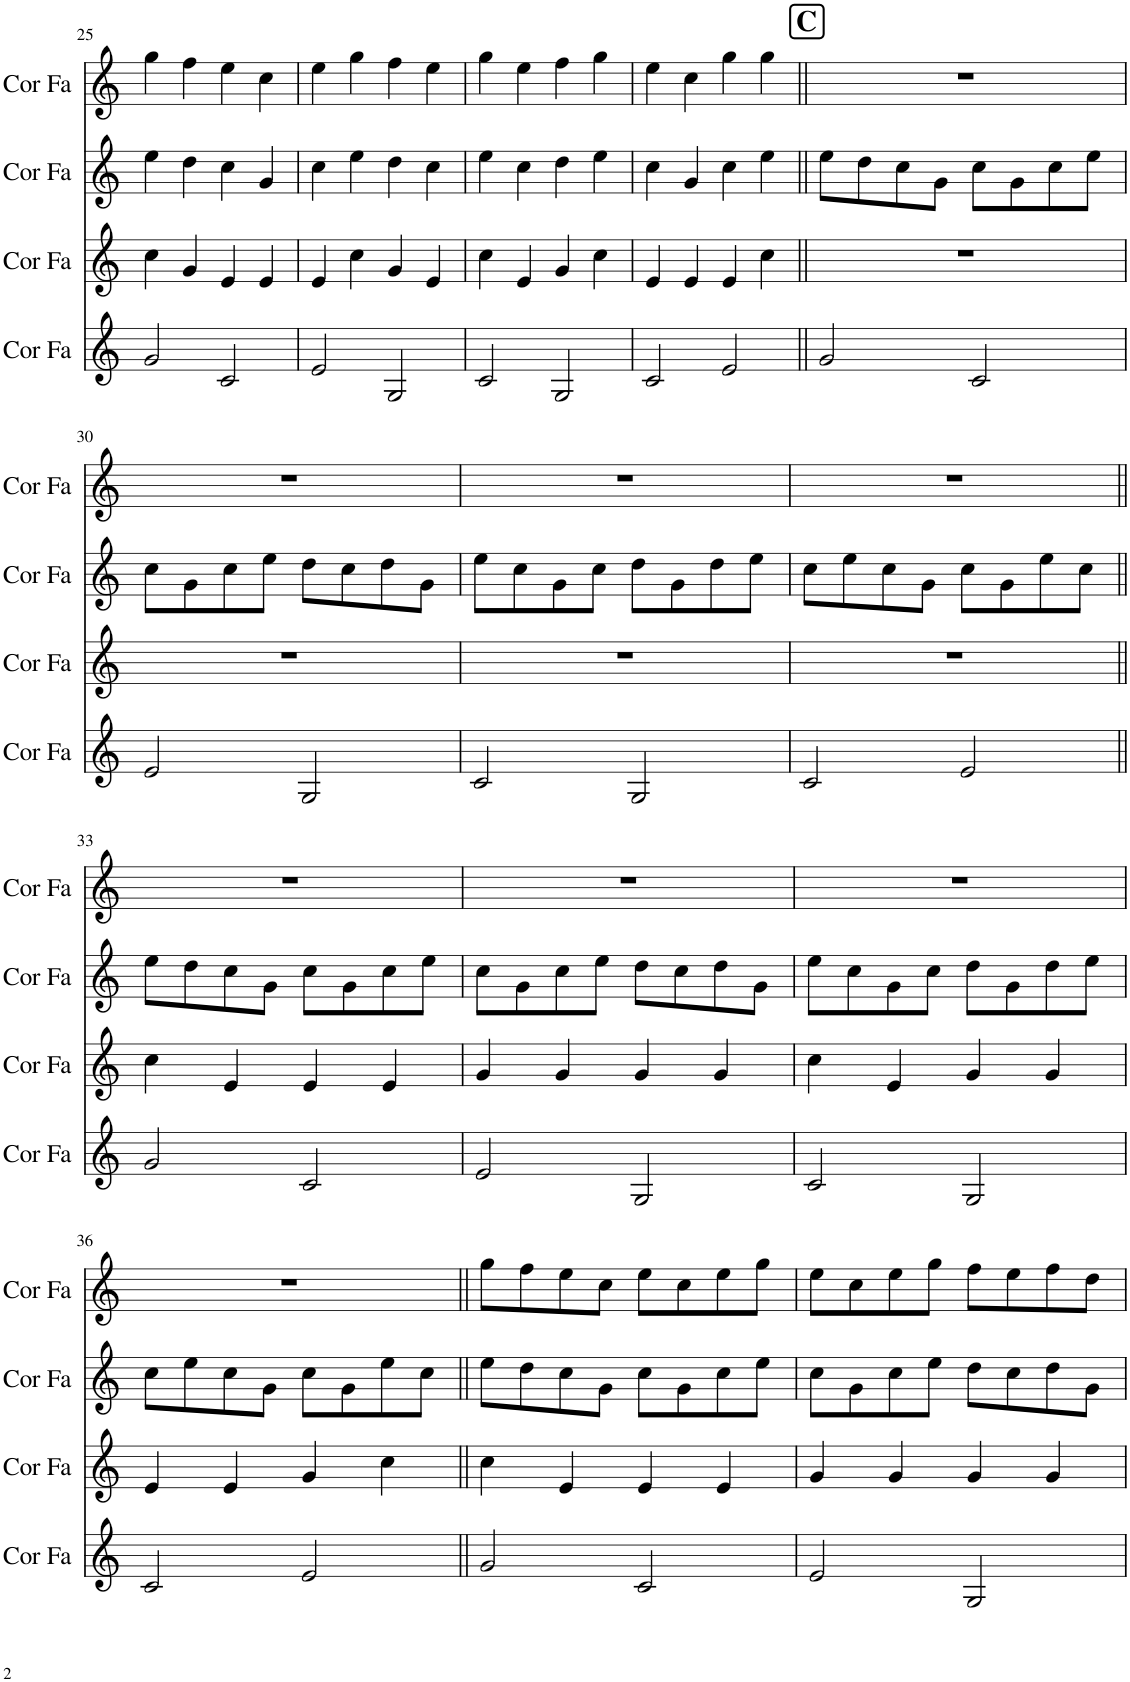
**kern	**kern	**kern	**kern
*part4	*part3	*part2	*part1
*staff4	*staff3	*staff2	*staff1
*I"Cor en Fa	*I"Cor en Fa	*I"Cor en Fa	*I"Cor en Fa
*I'Cor Fa	*I'Cor Fa	*I'Cor Fa	*I'Cor Fa
!!LO:PB:g=z
*clefG2	*clefG2	*clefG2	*clefG2
*Trd4c7	*Trd4c7	*Trd4c7	*Trd4c7
*k[]	*k[]	*k[]	*k[]
*M4/4	*M4/4	*M4/4	*M4/4
=25	=25	=25	=25
2g/	4cc\	4ee\	4gg\
.	4g/	4dd\	4ff\
2c/	4e/	4cc\	4ee\
.	4e/	4g/	4cc\
=26	=26	=26	=26
2e/	4e/	4cc\	4ee\
.	4cc\	4ee\	4gg\
2G/	4g/	4dd\	4ff\
.	4e/	4cc\	4ee\
=27	=27	=27	=27
2c/	4cc\	4ee\	4gg\
.	4e/	4cc\	4ee\
2G/	4g/	4dd\	4ff\
.	4cc\	4ee\	4gg\
=28	=28	=28	=28
2c/	4e/	4cc\	4ee\
.	4e/	4g/	4cc\
2e/	4e/	4cc\	4gg\
.	4cc\	4ee\	4gg\
!!LO:REH:place=s1:a:B:cj:fs=14:t=C
=29||	=29||	=29||	=29||
2g/	1r	8ee\L	1r
.	.	8dd\	.
.	.	8cc\	.
.	.	8g\J	.
2c/	.	8cc\L	.
.	.	8g\	.
.	.	8cc\	.
.	.	8ee\J	.
!!LO:LB:g=z
=30	=30	=30	=30
2e/	1r	8cc\L	1r
.	.	8g\	.
.	.	8cc\	.
.	.	8ee\J	.
2G/	.	8dd\L	.
.	.	8cc\	.
.	.	8dd\	.
.	.	8g\J	.
=31	=31	=31	=31
2c/	1r	8ee\L	1r
.	.	8cc\	.
.	.	8g\	.
.	.	8cc\J	.
2G/	.	8dd\L	.
.	.	8g\	.
.	.	8dd\	.
.	.	8ee\J	.
=32	=32	=32	=32
2c/	1r	8cc\L	1r
.	.	8ee\	.
.	.	8cc\	.
.	.	8g\J	.
2e/	.	8cc\L	.
.	.	8g\	.
.	.	8ee\	.
.	.	8cc\J	.
!!LO:LB:g=z
=33||	=33||	=33||	=33||
2g/	4cc\	8ee\L	1r
.	.	8dd\	.
.	4e/	8cc\	.
.	.	8g\J	.
2c/	4e/	8cc\L	.
.	.	8g\	.
.	4e/	8cc\	.
.	.	8ee\J	.
=34	=34	=34	=34
2e/	4g/	8cc\L	1r
.	.	8g\	.
.	4g/	8cc\	.
.	.	8ee\J	.
2G/	4g/	8dd\L	.
.	.	8cc\	.
.	4g/	8dd\	.
.	.	8g\J	.
=35	=35	=35	=35
2c/	4cc\	8ee\L	1r
.	.	8cc\	.
.	4e/	8g\	.
.	.	8cc\J	.
2G/	4g/	8dd\L	.
.	.	8g\	.
.	4g/	8dd\	.
.	.	8ee\J	.
!!LO:LB:g=z
=36	=36	=36	=36
2c/	4e/	8cc\L	1r
.	.	8ee\	.
.	4e/	8cc\	.
.	.	8g\J	.
2e/	4g/	8cc\L	.
.	.	8g\	.
.	4cc\	8ee\	.
.	.	8cc\J	.
=37||	=37||	=37||	=37||
2g/	4cc\	8ee\L	8gg\L
.	.	8dd\	8ff\
.	4e/	8cc\	8ee\
.	.	8g\J	8cc\J
2c/	4e/	8cc\L	8ee\L
.	.	8g\	8cc\
.	4e/	8cc\	8ee\
.	.	8ee\J	8gg\J
=38	=38	=38	=38
2e/	4g/	8cc\L	8ee\L
.	.	8g\	8cc\
.	4g/	8cc\	8ee\
.	.	8ee\J	8gg\J
2G/	4g/	8dd\L	8ff\L
.	.	8cc\	8ee\
.	4g/	8dd\	8ff\
.	.	8g\J	8dd\J
=	=	=	=
*-	*-	*-	*-
